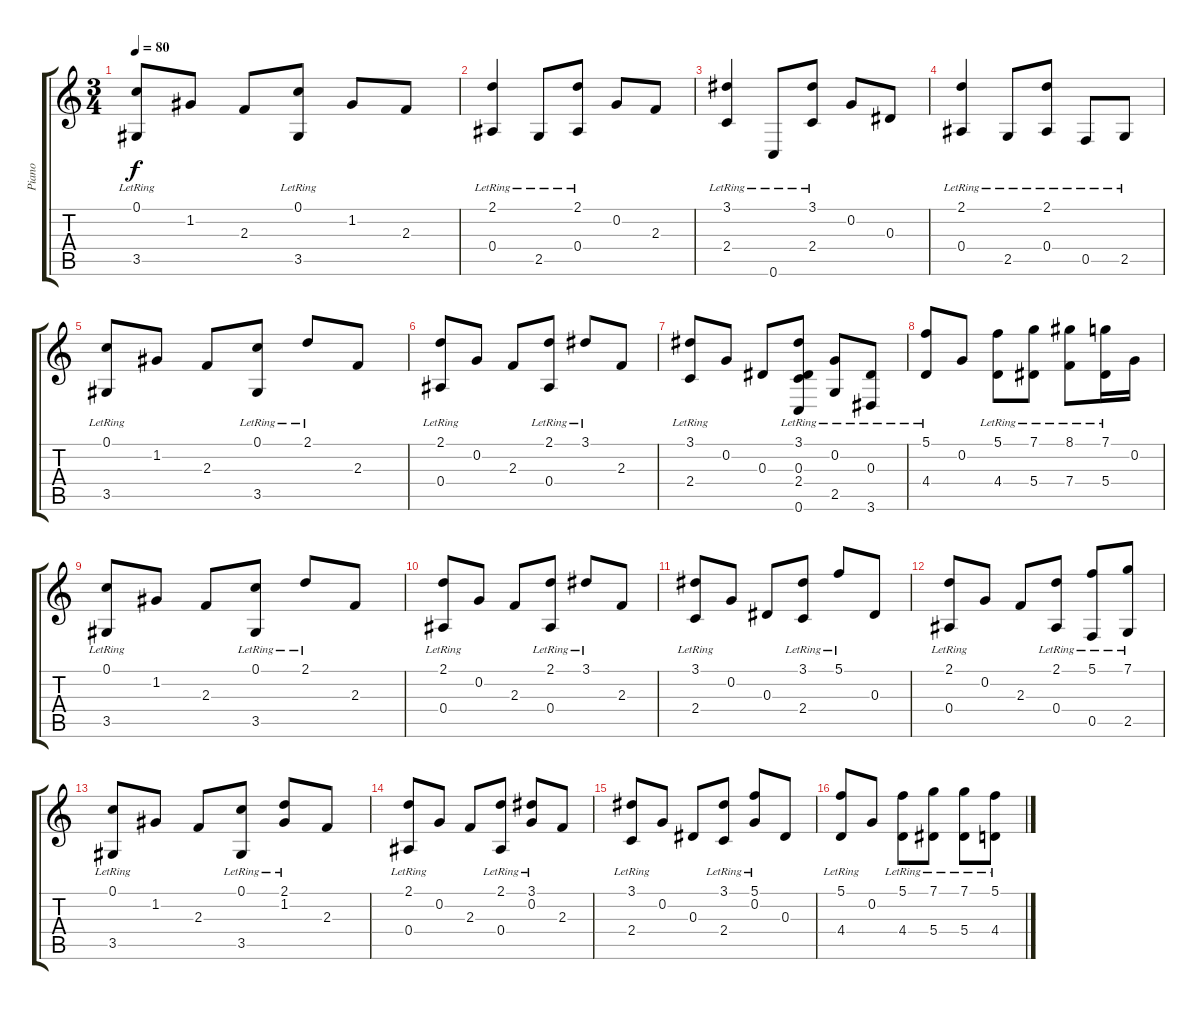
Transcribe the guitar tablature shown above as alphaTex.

\track ("Piano" "Piano") {instrument acousticgrandpiano}
\staff {score tabs}
\tuning (C5 G4 Eb4 Bb3 F3 C3) {hide}
\ts (3 4)
\tempo 80
\clef g2
\ks c
(0.1{lr} 3.5{lr}).8{dy f} 1.2.8 2.3.8 (0.1{lr} 3.5{lr}).8 1.2.8 2.3.8 |
(2.1{lr} 0.4{lr}).4 2.5{lr}.8 (2.1{lr} 0.4{lr}).8 0.2.8 2.3.8 |
(3.1{lr} 2.4{lr}).4 0.6{lr}.8 (3.1{lr} 2.4{lr}).8 0.2.8 0.3.8 |
(2.1{lr} 0.4{lr}).4 2.5{lr}.8 (2.1{lr} 0.4{lr}).8 0.5{lr}.8 2.5{lr}.8 |
(0.1{lr} 3.5{lr}).8 1.2.8 2.3.8 (0.1{lr} 3.5{lr}).8 2.1{lr}.8 2.3.8 |
(2.1{lr} 0.4{lr}).8 0.2.8 2.3.8 (2.1{lr} 0.4{lr}).8 3.1{lr}.8 2.3.8 |
(3.1{lr} 2.4{lr}).8 0.2.8 0.3.8 (3.1{lr} 0.3{lr} 2.4{lr} 0.6{lr}).8 (0.2{lr} 2.5{lr}).8 (0.3{lr} 3.6{lr}).8 |
(5.1{lr} 4.4{lr}).8 0.2.8 (5.1{lr} 4.4{lr}).8 (7.1{lr} 5.4{lr}).8 (8.1{lr} 7.4{lr}).8 (7.1{lr} 5.4{lr}).16 0.2.16 |
(0.1{lr} 3.5{lr}).8 1.2.8 2.3.8 (0.1{lr} 3.5{lr}).8 2.1{lr}.8 2.3.8 |
(2.1{lr} 0.4{lr}).8 0.2.8 2.3.8 (2.1{lr} 0.4{lr}).8 3.1{lr}.8 2.3.8 |
(3.1{lr} 2.4{lr}).8 0.2.8 0.3.8 (3.1{lr} 2.4{lr}).8 5.1{lr}.8 0.3.8 |
(2.1{lr} 0.4{lr}).8 0.2.8 2.3.8 (2.1{lr} 0.4{lr}).8 (5.1 0.5{lr}).8 (7.1 2.5{lr}).8 |
(0.1{lr} 3.5{lr}).8 1.2.8 2.3.8 (0.1{lr} 3.5{lr}).8 (2.1{lr} 1.2{lr}).8 2.3.8 |
(2.1{lr} 0.4{lr}).8 0.2.8 2.3.8 (2.1{lr} 0.4{lr}).8 (3.1{lr} 0.2{lr}).8 2.3.8 |
(3.1{lr} 2.4{lr}).8 0.2.8 0.3.8 (3.1{lr} 2.4{lr}).8 (5.1{lr} 0.2{lr}).8 0.3.8 |
(5.1{lr} 4.4{lr}).8 0.2.8 (5.1{lr} 4.4{lr}).8 (7.1{lr} 5.4{lr}).8 (7.1{lr} 5.4{lr}).8 (5.1{lr} 4.4{lr}).8
